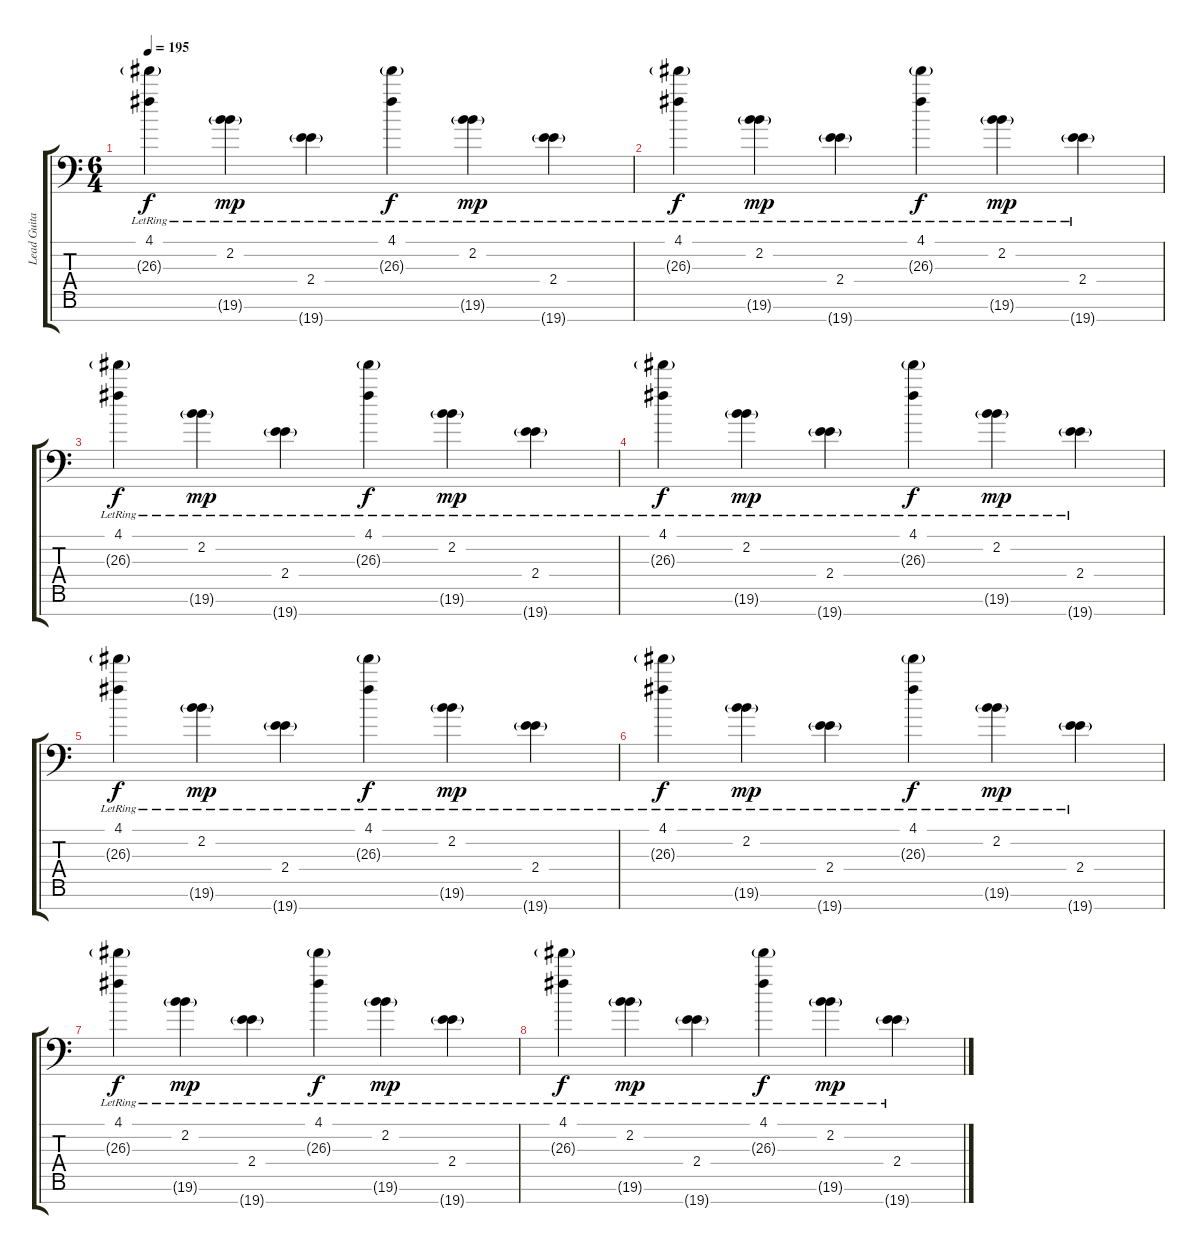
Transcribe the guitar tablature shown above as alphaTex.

\track ("Lead Guitar #3 / Delay" "Lead Guita") {instrument electricguitarjazz}
\staff {score tabs}
\tuning (D4 A3 E3 D3 A2 E2 A1) {hide}
\ts (6 4)
\tempo 195
\clef f4
\ks c
(4.1{lr} 26.3{g}).4{dy f} (2.2 19.6{g lr}).4{dy mp} (2.4 19.7{g lr}).4 (4.1{lr} 26.3{g}).4{dy f} (2.2 19.6{g lr}).4{dy mp} (2.4 19.7{g lr}).4 |
(4.1{lr} 26.3{g}).4{dy f} (2.2 19.6{g lr}).4{dy mp} (2.4 19.7{g lr}).4 (4.1{lr} 26.3{g}).4{dy f} (2.2 19.6{g lr}).4{dy mp} (2.4 19.7{g lr}).4 |
(4.1{lr} 26.3{g}).4{dy f volume 7} (2.2 19.6{g lr}).4{dy mp} (2.4 19.7{g lr}).4 (4.1{lr} 26.3{g}).4{dy f} (2.2 19.6{g lr}).4{dy mp} (2.4 19.7{g lr}).4 |
(4.1{lr} 26.3{g}).4{dy f} (2.2 19.6{g lr}).4{dy mp} (2.4 19.7{g lr}).4 (4.1{lr} 26.3{g}).4{dy f} (2.2 19.6{g lr}).4{dy mp} (2.4 19.7{g lr}).4 |
(4.1{lr} 26.3{g}).4{dy f} (2.2 19.6{g lr}).4{dy mp} (2.4 19.7{g lr}).4 (4.1{lr} 26.3{g}).4{dy f} (2.2 19.6{g lr}).4{dy mp} (2.4 19.7{g lr}).4 |
(4.1{lr} 26.3{g}).4{dy f} (2.2 19.6{g lr}).4{dy mp} (2.4 19.7{g lr}).4 (4.1{lr} 26.3{g}).4{dy f} (2.2 19.6{g lr}).4{dy mp} (2.4 19.7{g lr}).4 |
(4.1{lr} 26.3{g}).4{dy f} (2.2 19.6{g lr}).4{dy mp} (2.4 19.7{g lr}).4 (4.1{lr} 26.3{g}).4{dy f} (2.2 19.6{g lr}).4{dy mp} (2.4 19.7{g lr}).4 |
(4.1{lr} 26.3{g}).4{dy f} (2.2 19.6{g lr}).4{dy mp} (2.4 19.7{g lr}).4 (4.1{lr} 26.3{g}).4{dy f} (2.2 19.6{g lr}).4{dy mp} (2.4 19.7{g lr}).4
